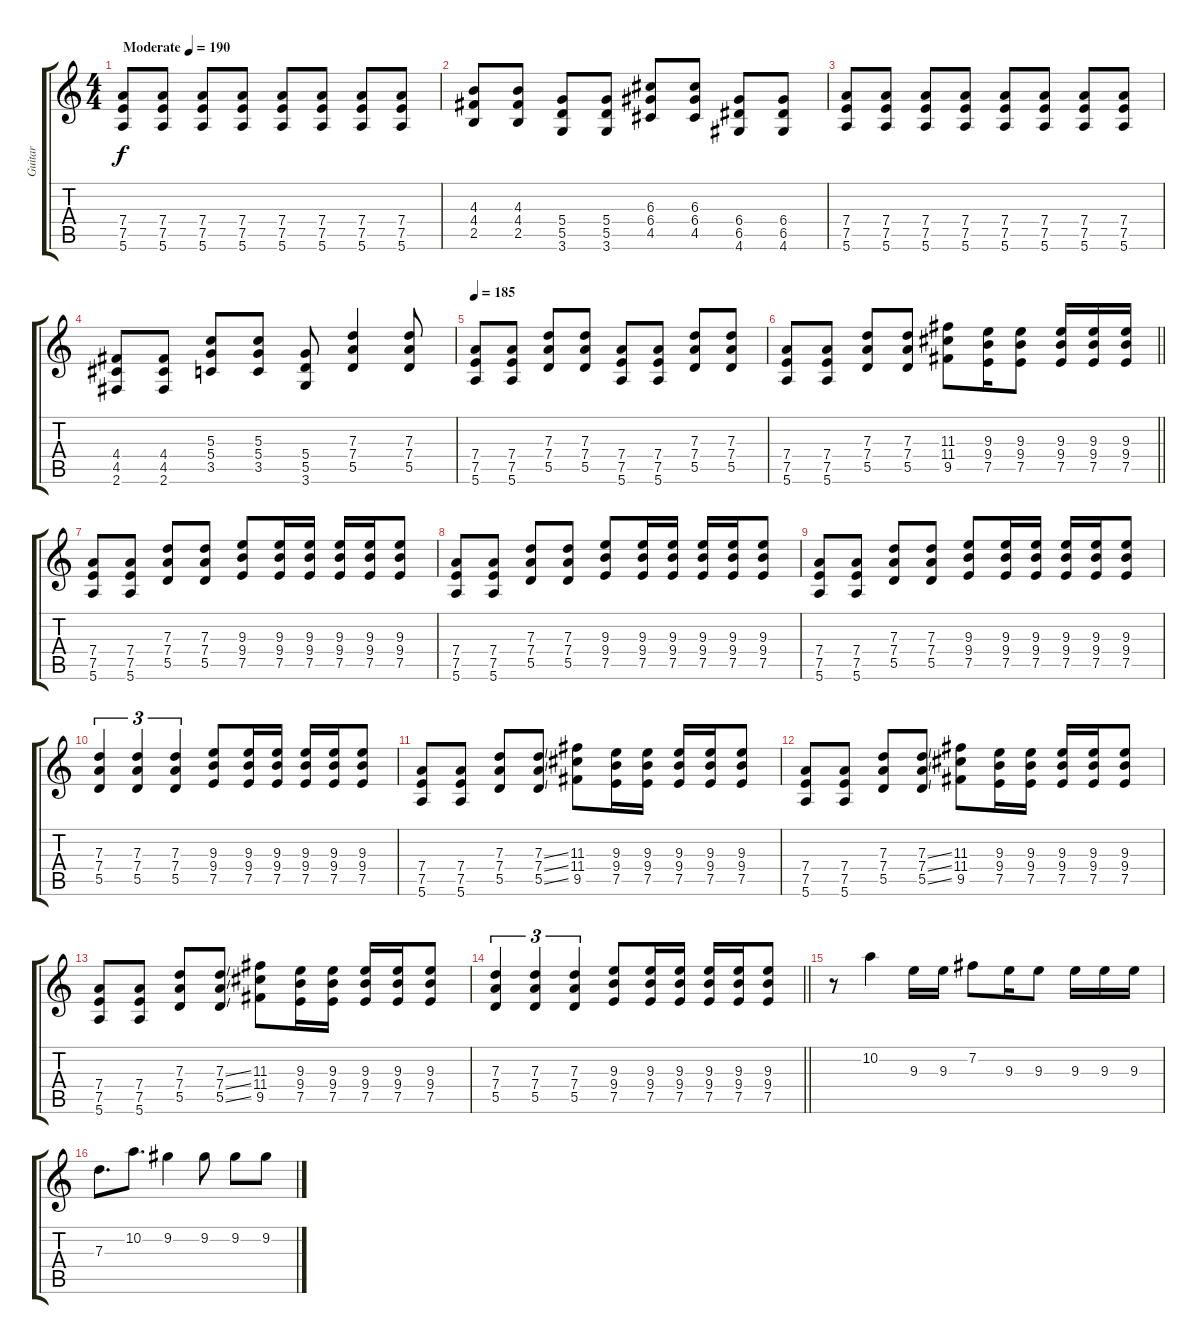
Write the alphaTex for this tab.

\track ("Guitar" "Guitar") {instrument distortionguitar}
\staff {score tabs}
\tuning (E4 B3 G3 D3 A2 E2) {hide}
\ts (4 4)
\tempo (190 "Moderate")
\clef g2
\ks c
(7.4 7.5 5.6).8{dy f instrument distortionguitar} (7.4 7.5 5.6).8 (7.4 7.5 5.6).8 (7.4 7.5 5.6).8 (7.4 7.5 5.6).8 (7.4 7.5 5.6).8 (7.4 7.5 5.6).8 (7.4 7.5 5.6).8 |
(4.3 4.4 2.5).8 (4.3 4.4 2.5).8 (5.4 5.5 3.6).8 (5.4 5.5 3.6).8 (6.3 6.4 4.5).8 (6.3 6.4 4.5).8 (6.4 6.5 4.6).8 (6.4 6.5 4.6).8 |
(7.4 7.5 5.6).8 (7.4 7.5 5.6).8 (7.4 7.5 5.6).8 (7.4 7.5 5.6).8 (7.4 7.5 5.6).8 (7.4 7.5 5.6).8 (7.4 7.5 5.6).8 (7.4 7.5 5.6).8 |
(4.4 4.5 2.6).8 (4.4 4.5 2.6).8 (5.3 5.4 3.5).8 (5.3 5.4 3.5).8 (5.4 5.5 3.6).8 (7.3 7.4 5.5).4 (7.3 7.4 5.5).8 |
\tempo 185
(7.4 7.5 5.6).8 (7.4 7.5 5.6).8 (7.3 7.4 5.5).8 (7.3 7.4 5.5).8 (7.4 7.5 5.6).8 (7.4 7.5 5.6).8 (7.3 7.4 5.5).8 (7.3 7.4 5.5).8 |
\barLineRight lightlight
(7.4 7.5 5.6).8 (7.4 7.5 5.6).8 (7.3 7.4 5.5).8 (7.3 7.4 5.5).8 (11.3 11.4 9.5).8 (9.3 9.4 7.5).16 (9.3 9.4 7.5).8 (9.3 9.4 7.5).16 (9.3 9.4 7.5).16 (9.3 9.4 7.5).16 |
\section ("" "")
(7.4 7.5 5.6).8 (7.4 7.5 5.6).8 (7.3 7.4 5.5).8 (7.3 7.4 5.5).8 (9.3 9.4 7.5).8 (9.3 9.4 7.5).16 (9.3 9.4 7.5).16 (9.3 9.4 7.5).16 (9.3 9.4 7.5).16 (9.3 9.4 7.5).8 |
(7.4 7.5 5.6).8 (7.4 7.5 5.6).8 (7.3 7.4 5.5).8 (7.3 7.4 5.5).8 (9.3 9.4 7.5).8 (9.3 9.4 7.5).16 (9.3 9.4 7.5).16 (9.3 9.4 7.5).16 (9.3 9.4 7.5).16 (9.3 9.4 7.5).8 |
(7.4 7.5 5.6).8 (7.4 7.5 5.6).8 (7.3 7.4 5.5).8 (7.3 7.4 5.5).8 (9.3 9.4 7.5).8 (9.3 9.4 7.5).16 (9.3 9.4 7.5).16 (9.3 9.4 7.5).16 (9.3 9.4 7.5).16 (9.3 9.4 7.5).8 |
(7.3 7.4 5.5).4{tu (3 2)} (7.3 7.4 5.5).4{tu (3 2)} (7.3 7.4 5.5).4{tu (3 2)} (9.3 9.4 7.5).8 (9.3 9.4 7.5).16 (9.3 9.4 7.5).16 (9.3 9.4 7.5).16 (9.3 9.4 7.5).16 (9.3 9.4 7.5).8 |
(7.4 7.5 5.6).8 (7.4 7.5 5.6).8 (7.3 7.4 5.5).8 (7.3{ss} 7.4{ss} 5.5{ss}).8 (11.3 11.4 9.5).8 (9.3 9.4 7.5).16 (9.3 9.4 7.5).16 (9.3 9.4 7.5).16 (9.3 9.4 7.5).16 (9.3 9.4 7.5).8 |
(7.4 7.5 5.6).8 (7.4 7.5 5.6).8 (7.3 7.4 5.5).8 (7.3{ss} 7.4{ss} 5.5{ss}).8 (11.3 11.4 9.5).8 (9.3 9.4 7.5).16 (9.3 9.4 7.5).16 (9.3 9.4 7.5).16 (9.3 9.4 7.5).16 (9.3 9.4 7.5).8 |
(7.4 7.5 5.6).8 (7.4 7.5 5.6).8 (7.3 7.4 5.5).8 (7.3{ss} 7.4{ss} 5.5{ss}).8 (11.3 11.4 9.5).8 (9.3 9.4 7.5).16 (9.3 9.4 7.5).16 (9.3 9.4 7.5).16 (9.3 9.4 7.5).16 (9.3 9.4 7.5).8 |
\barLineRight lightlight
(7.3 7.4 5.5).4{tu (3 2)} (7.3 7.4 5.5).4{tu (3 2)} (7.3 7.4 5.5).4{tu (3 2)} (9.3 9.4 7.5).8 (9.3 9.4 7.5).16 (9.3 9.4 7.5).16 (9.3 9.4 7.5).16 (9.3 9.4 7.5).16 (9.3 9.4 7.5).8 |
\section ("" "")
r.8 10.2.4 9.3.16 9.3.16 7.2.8 9.3.16 9.3.8 9.3.16 9.3.16 9.3.16 |
7.3.8{d} 10.2.8{d} 9.2.4 9.2.8 9.2.8 9.2.8
